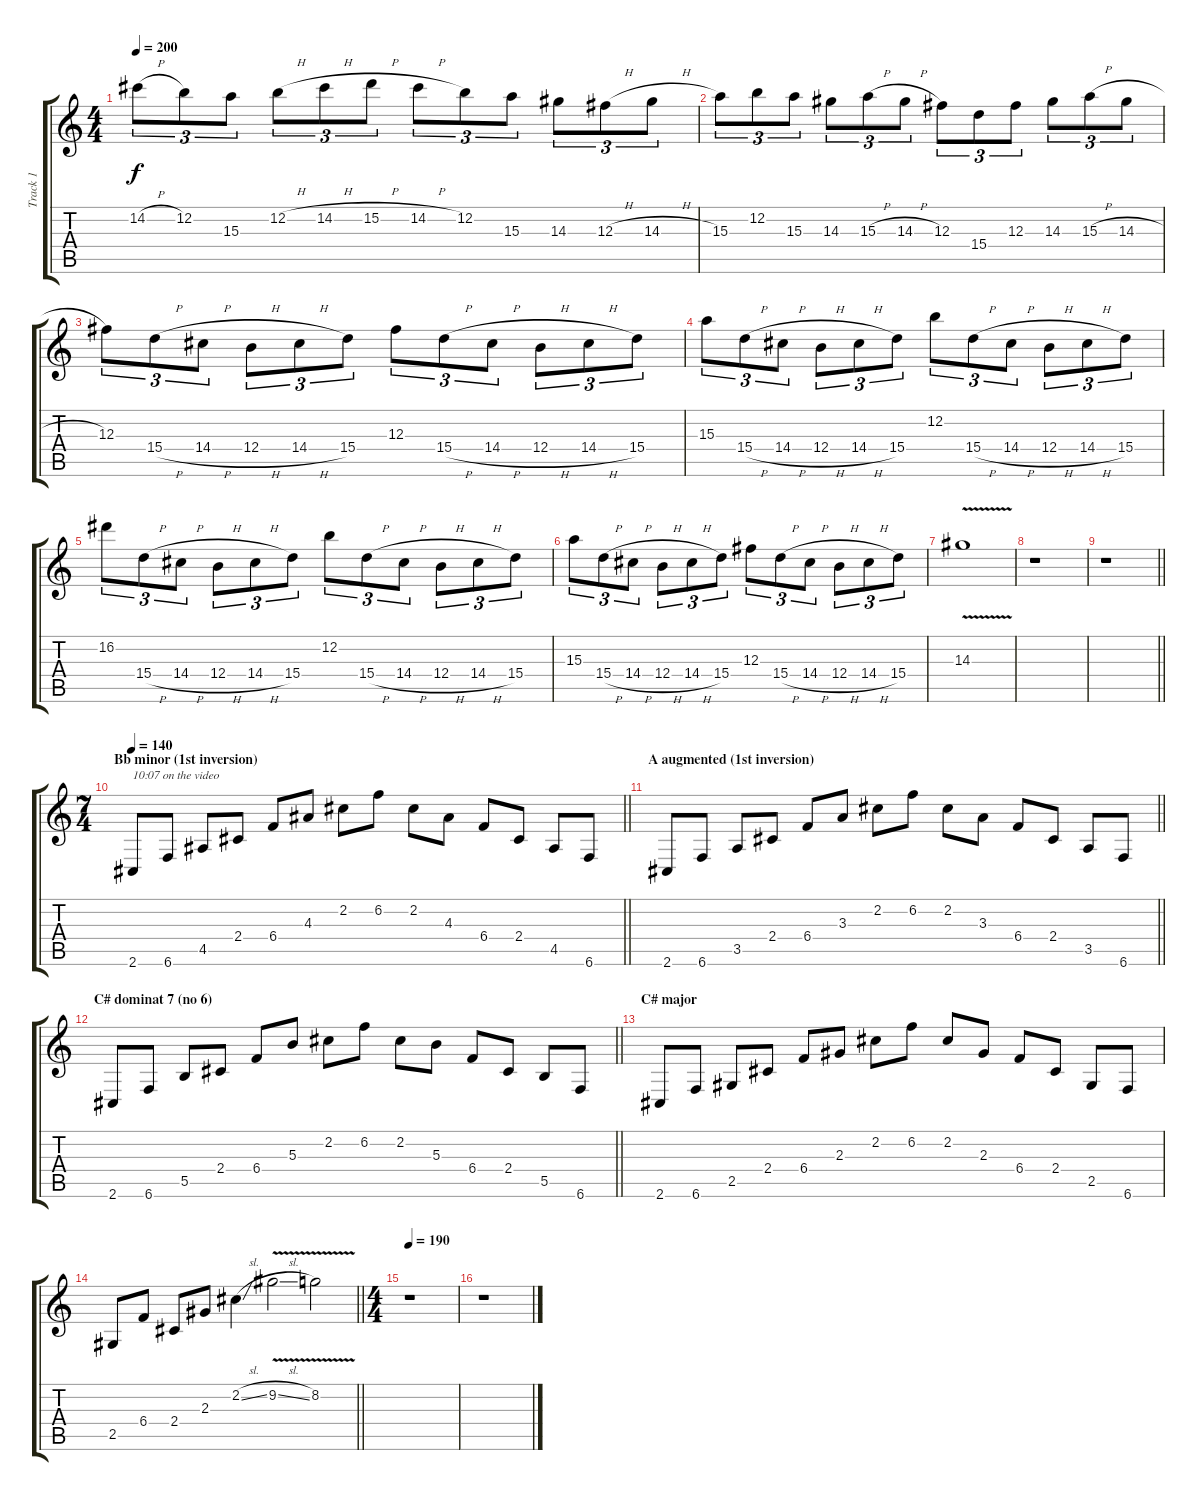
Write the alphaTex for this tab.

\track ("Track 1" "Track 1") {instrument distortionguitar}
\staff {score tabs}
\tuning (Eb4 B3 Gb3 B2 Gb2 B1) {hide}
\ts (4 4)
\tempo 200
\clef g2
\ks c
14.2{h}.8{tu (3 2) dy f} 12.2.8{tu (3 2)} 15.3.8{tu (3 2)} 12.2{h}.8{tu (3 2)} 14.2{h}.8{tu (3 2)} 15.2{h}.8{tu (3 2)} 14.2{h}.8{tu (3 2)} 12.2.8{tu (3 2)} 15.3.8{tu (3 2)} 14.3.8{tu (3 2)} 12.3{h}.8{tu (3 2)} 14.3{h}.8{tu (3 2)} |
15.3.8{tu (3 2)} 12.2.8{tu (3 2)} 15.3.8{tu (3 2)} 14.3.8{tu (3 2)} 15.3{h}.8{tu (3 2)} 14.3{h}.8{tu (3 2)} 12.3.8{tu (3 2)} 15.4.8{tu (3 2)} 12.3.8{tu (3 2)} 14.3.8{tu (3 2)} 15.3{h}.8{tu (3 2)} 14.3{h}.8{tu (3 2)} |
12.3.8{tu (3 2)} 15.4{h}.8{tu (3 2)} 14.4{h}.8{tu (3 2)} 12.4{h}.8{tu (3 2)} 14.4{h}.8{tu (3 2)} 15.4.8{tu (3 2)} 12.3.8{tu (3 2)} 15.4{h}.8{tu (3 2)} 14.4{h}.8{tu (3 2)} 12.4{h}.8{tu (3 2)} 14.4{h}.8{tu (3 2)} 15.4.8{tu (3 2)} |
15.3.8{tu (3 2)} 15.4{h}.8{tu (3 2)} 14.4{h}.8{tu (3 2)} 12.4{h}.8{tu (3 2)} 14.4{h}.8{tu (3 2)} 15.4.8{tu (3 2)} 12.2.8{tu (3 2)} 15.4{h}.8{tu (3 2)} 14.4{h}.8{tu (3 2)} 12.4{h}.8{tu (3 2)} 14.4{h}.8{tu (3 2)} 15.4.8{tu (3 2)} |
16.2.8{tu (3 2)} 15.4{h}.8{tu (3 2)} 14.4{h}.8{tu (3 2)} 12.4{h}.8{tu (3 2)} 14.4{h}.8{tu (3 2)} 15.4.8{tu (3 2)} 12.2.8{tu (3 2)} 15.4{h}.8{tu (3 2)} 14.4{h}.8{tu (3 2)} 12.4{h}.8{tu (3 2)} 14.4{h}.8{tu (3 2)} 15.4.8{tu (3 2)} |
15.3.8{tu (3 2)} 15.4{h}.8{tu (3 2)} 14.4{h}.8{tu (3 2)} 12.4{h}.8{tu (3 2)} 14.4{h}.8{tu (3 2)} 15.4.8{tu (3 2)} 12.3.8{tu (3 2)} 15.4{h}.8{tu (3 2)} 14.4{h}.8{tu (3 2)} 12.4{h}.8{tu (3 2)} 14.4{h}.8{tu (3 2)} 15.4.8{tu (3 2)} |
14.3{v}.1 |
r.1 |
\barLineRight lightlight
r.1 |
\ts (7 4)
\section ("" "Bb minor (1st inversion)")
\tempo 140
\barLineRight lightlight
2.6.8{txt "10:07 on the video"} 6.6.8 4.5.8 2.4.8 6.4.8 4.3.8 2.2.8 6.2.8 2.2.8 4.3.8 6.4.8 2.4.8 4.5.8 6.6.8 |
\section ("" "A augmented (1st inversion)")
\barLineRight lightlight
2.6.8 6.6.8 3.5.8 2.4.8 6.4.8 3.3.8 2.2.8 6.2.8 2.2.8 3.3.8 6.4.8 2.4.8 3.5.8 6.6.8 |
\section ("" "C# dominat 7 (no 6)")
\barLineRight lightlight
2.6.8 6.6.8 5.5.8 2.4.8 6.4.8 5.3.8 2.2.8 6.2.8 2.2.8 5.3.8 6.4.8 2.4.8 5.5.8 6.6.8 |
\section ("" "C# major")
2.6.8 6.6.8 2.5.8 2.4.8 6.4.8 2.3.8 2.2.8 6.2.8 2.2.8 2.3.8 6.4.8 2.4.8 2.5.8 6.6.8 |
\barLineRight lightlight
2.5.8 6.4.8 2.4.8 2.3.8 2.2{sl}.4 9.2{v sl}.2 8.2{v}.2 |
\ts (4 4)
\tempo 190
r.1 |
r.1
